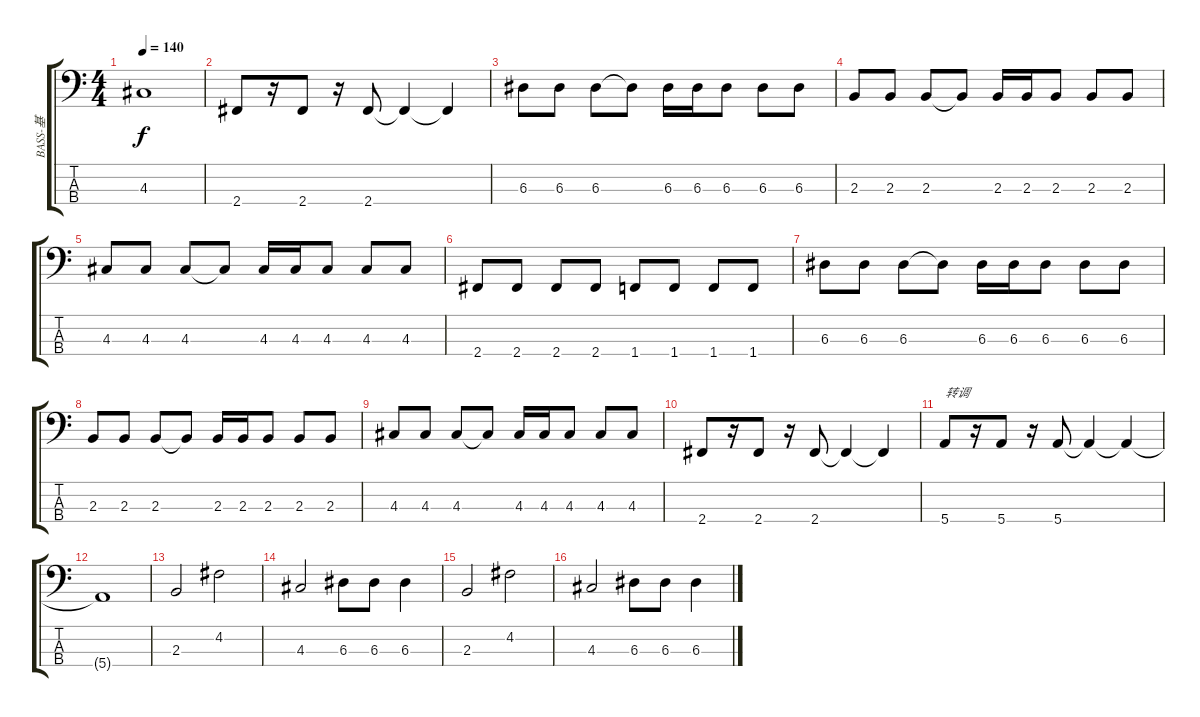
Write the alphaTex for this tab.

\track ("BASS-基" "BASS-基") {instrument electricbassfinger}
\staff {score tabs}
\tuning (G2 D2 A1 E1) {hide}
\ts (4 4)
\tempo 140
\clef f4
\ks c
4.3.1{dy f} |
2.4.8 r.16 2.4.8 r.16 2.4.8 2.4{t}.4 2.4{t}.4 |
6.3.8 6.3.8 6.3.8 6.3{t}.8 6.3.16 6.3.16 6.3.8 6.3.8 6.3.8 |
2.3.8 2.3.8 2.3.8 2.3{t}.8 2.3.16 2.3.16 2.3.8 2.3.8 2.3.8 |
4.3.8 4.3.8 4.3.8 4.3{t}.8 4.3.16 4.3.16 4.3.8 4.3.8 4.3.8 |
2.4.8 2.4.8 2.4.8 2.4.8 1.4.8 1.4.8 1.4.8 1.4.8 |
6.3.8 6.3.8 6.3.8 6.3{t}.8 6.3.16 6.3.16 6.3.8 6.3.8 6.3.8 |
2.3.8 2.3.8 2.3.8 2.3{t}.8 2.3.16 2.3.16 2.3.8 2.3.8 2.3.8 |
4.3.8 4.3.8 4.3.8 4.3{t}.8 4.3.16 4.3.16 4.3.8 4.3.8 4.3.8 |
2.4.8 r.16 2.4.8 r.16 2.4.8 2.4{t}.4 2.4{t}.4 |
5.4.8{txt "转调"} r.16 5.4.8 r.16 5.4.8 5.4{t}.4 5.4{t}.4 |
5.4{t}.1 |
2.3.2 4.2.2 |
4.3.2 6.3.8 6.3.8 6.3.4 |
2.3.2 4.2.2 |
4.3.2 6.3.8 6.3.8 6.3.4
